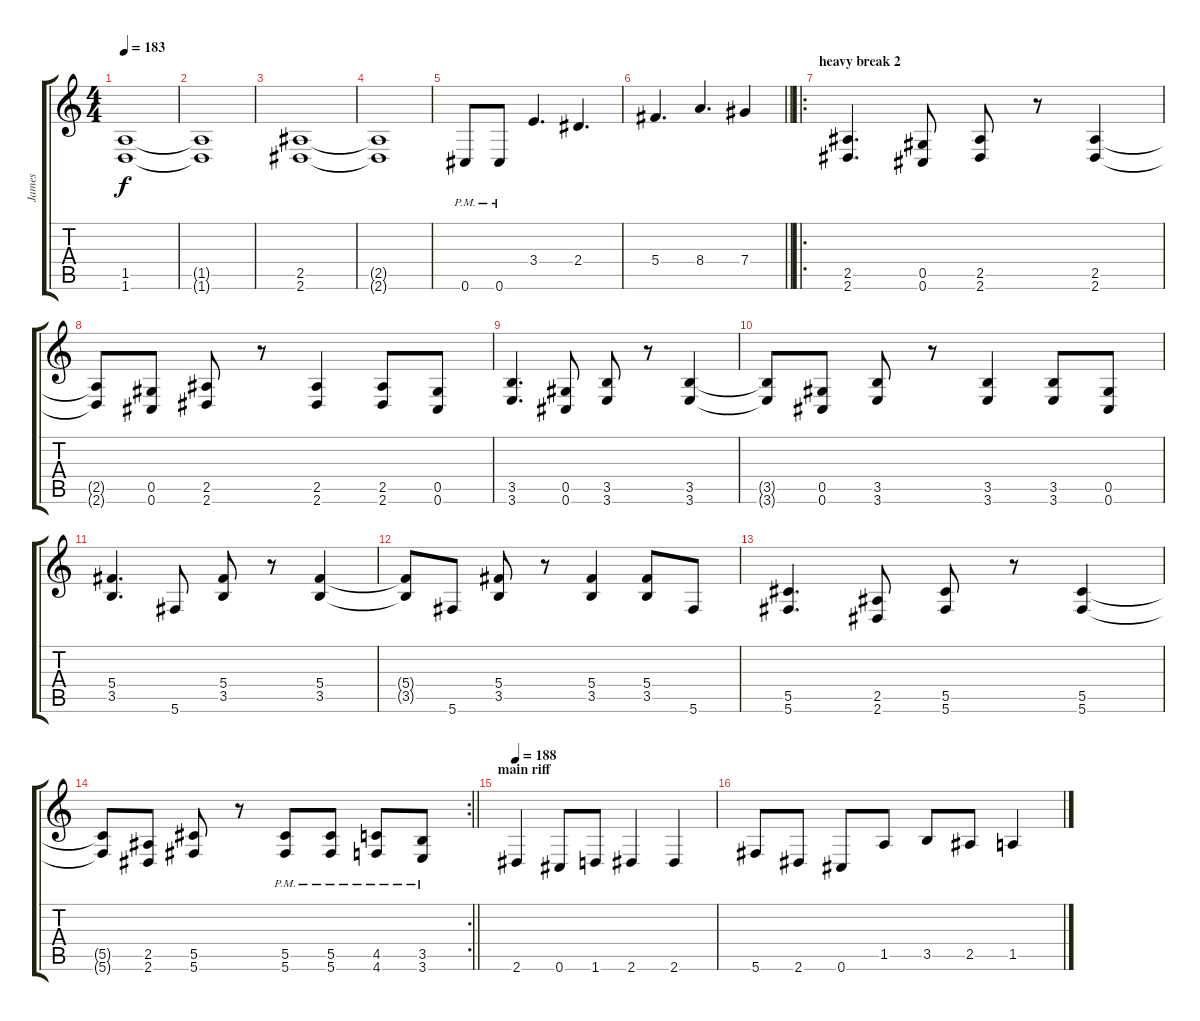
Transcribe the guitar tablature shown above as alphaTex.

\track ("James" "James") {instrument distortionguitar}
\staff {score tabs}
\tuning (Eb4 Bb3 Gb3 Db3 Ab2 Db2) {hide}
\ts (4 4)
\tempo 183
\clef g2
\ks c
(1.5 1.6).1{dy f} |
(1.5{t} 1.6{t}).1 |
(2.5 2.6).1 |
(2.5{t} 2.6{t}).1 |
0.6{pm}.8 0.6{pm}.8 3.4.4{d} 2.4.4{d} |
\barLineRight lightlight
5.4.4{d} 8.4.4{d} 7.4.4 |
\ro
\section ("" "heavy break 2")
(2.5 2.6).4{d} (0.5 0.6).8 (2.5 2.6).8 r.8 (2.5 2.6).4 |
(2.5{t} 2.6{t}).8 (0.5 0.6).8 (2.5 2.6).8 r.8 (2.5 2.6).4 (2.5 2.6).8 (0.5 0.6).8 |
(3.5 3.6).4{d} (0.5 0.6).8 (3.5 3.6).8 r.8 (3.5 3.6).4 |
(3.5{t} 3.6{t}).8 (0.5 0.6).8 (3.5 3.6).8 r.8 (3.5 3.6).4 (3.5 3.6).8 (0.5 0.6).8 |
(5.4 3.5).4{d} 5.6.8 (5.4 3.5).8 r.8 (5.4 3.5).4 |
(5.4{t} 3.5{t}).8 5.6.8 (5.4 3.5).8 r.8 (5.4 3.5).4 (5.4 3.5).8 5.6.8 |
(5.5 5.6).4{d} (2.5 2.6).8 (5.5 5.6).8 r.8 (5.5 5.6).4 |
\rc 2
\barLineRight lightlight
(5.5{t} 5.6{t}).8 (2.5 2.6).8 (5.5 5.6).8 r.8 (5.5{pm} 5.6{pm}).8 (5.5{pm} 5.6{pm}).8 (4.5{pm} 4.6{pm}).8 (3.5{pm} 3.6{pm}).8 |
\section ("" "main riff")
\tempo 188
2.6.4 0.6.8 1.6.8 2.6.4 2.6.4 |
5.6.8 2.6.8 0.6.8 1.5.8 3.5.8 2.5.8 1.5.4
